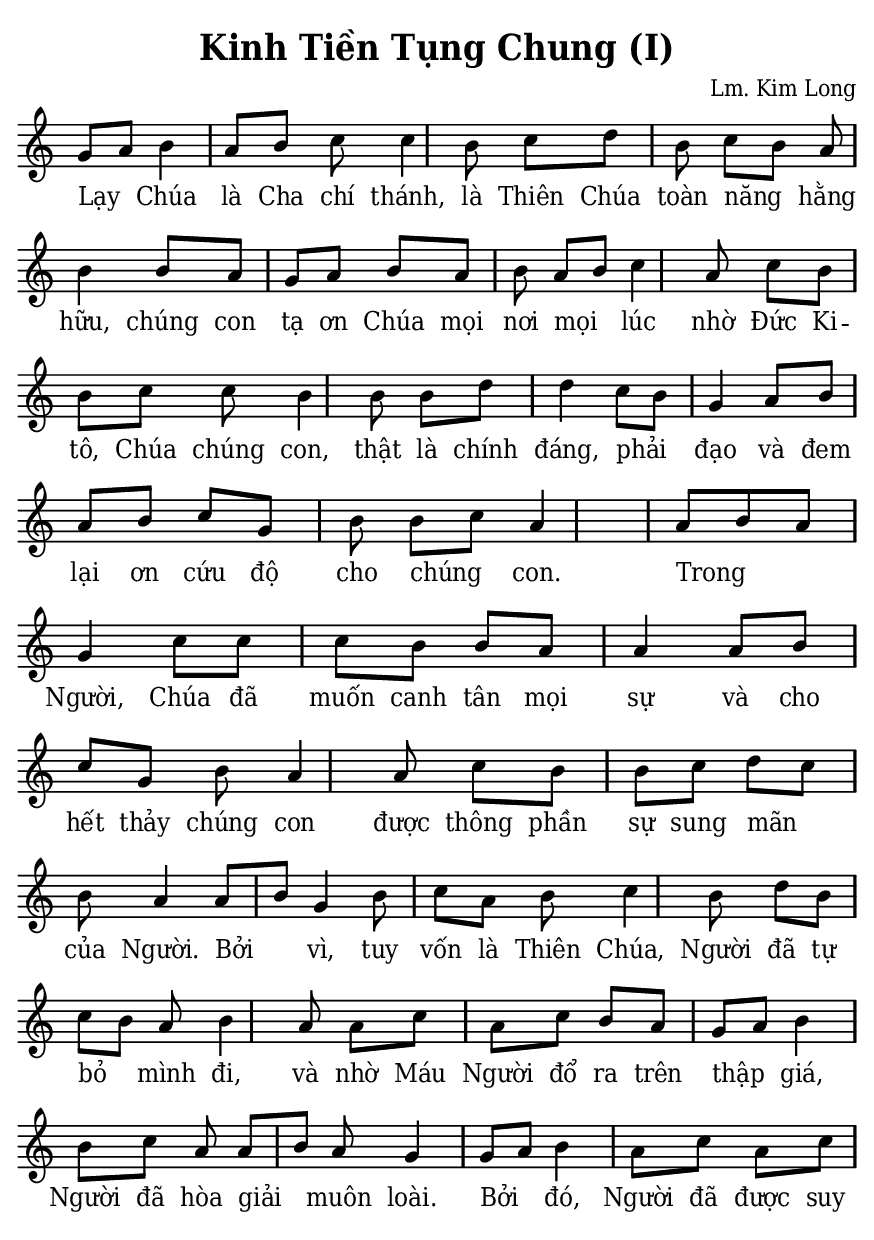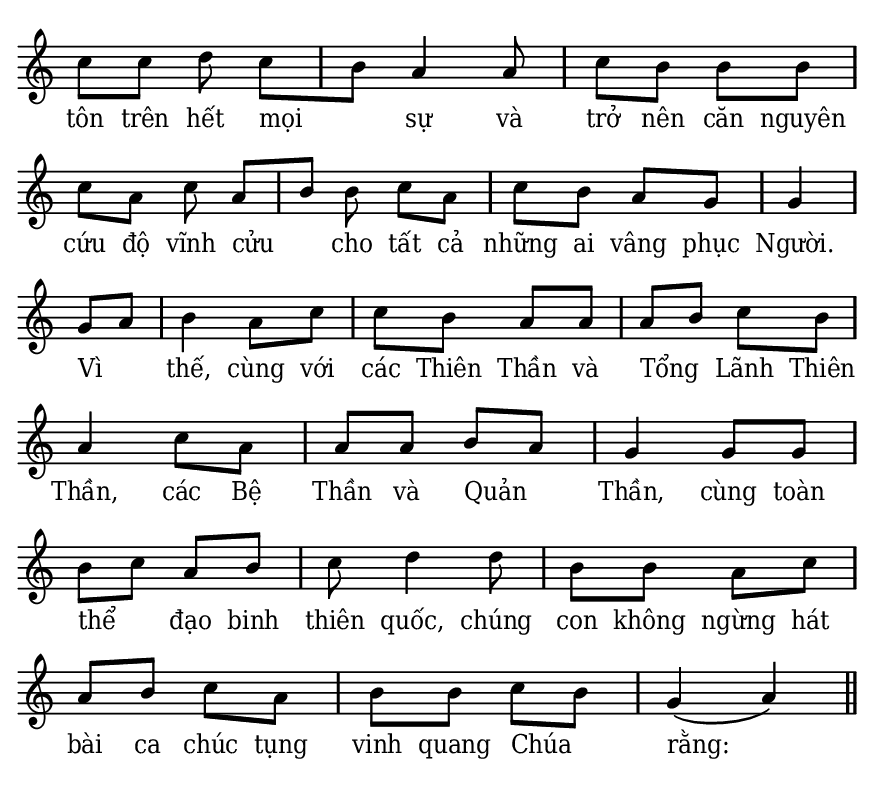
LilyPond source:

% Cài đặt chung\
\version "2.22.1"
\include "english.ly"
\include "gregorian.ly"

\header {
  title = "Kinh Tiền Tụng Chung (I)"
  composer = "Lm. Kim Long"
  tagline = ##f
}

% Nhạc phiên khúc
nhacPhienKhucSop = \relative c'' {
  g8 \hide ([a]) b4 a8 b c c4 b8 c d b c \hide ([b]) a b4
  b8 a g a b a b a \hide ([b]) c4 a8 c b b c c
  b4 b8 b d d4 c8 \hide ([b]) g4 a8 b a b c g b b \hide ([c]) a4 \bar "|"
  a8 \hide ([b a]) g4 c8 c c b b a a4 a8 b c
  g b a4 a8 c b b c d \hide ([c]) b a4 a8 \hide ([b]) g4 b8
  c a b c4 b8 d b c \hide ([b]) a b4 a8 a c a c
  b a g \hide ([a]) b4 b8 c a a \hide ([b]) a g4 g8 \hide ([a]) b4 a8 c
  a c c c d c \hide ([b]) a4 a8 c b b b c a c
  a \hide ([b]) b c a c b a g g4 \bar "|" g8 \hide ([a]) b4 a8 c
  c b a a a \hide ([b]) c b a4 c8 a a a b \hide ([a])
  g4 g8 g b \hide ([c]) a b c d4 d8 b b
  a c a b c a b b c \hide ([b]) g4 (a) \bar "||"
}

% Lời phiên khúc
loiPhienKhucSop = \lyrics {
  Lạy Chúa là Cha chí thánh, là Thiên Chúa toàn năng hằng hữu,
  chúng con tạ ơn Chúa mọi nơi mọi lúc nhờ Đức Ki -- tô, Chúa chúng con,
  thật là chính đáng, phải đạo và đem lại ơn cứu độ cho chúng con.
  Trong Người, Chúa đã muốn canh tân mọi sự và cho hết thảy chúng con
  được thông phần sự sung mãn của Người.
  Bởi vì, tuy vốn là Thiên Chúa, Người đã tự bỏ mình đi, và nhờ Máu Người
  đổ ra trên thập giá, Người đã hòa giải muôn loài.
  Bởi đó, Người đã được suy tôn trên hết mọi sự
  và trở nên căn nguyên cứu độ vĩnh cửu cho tất cả những ai vâng phục Người.
  Vì thế, cùng với các Thiên Thần và Tổng Lãnh Thiên Thần,
  các Bệ Thần và Quản Thần, cùng toàn thể đạo binh thiên quốc,
  chúng con không ngừng hát bài ca chúc tụng vinh quang Chúa rằng:
}

% Dàn trang
\paper {
  #(set-paper-size "a5")
  top-margin = 3\mm
  bottom-margin = 3\mm
  left-margin = 3\mm
  right-margin = 3\mm
  #(define fonts
	 (make-pango-font-tree "Deja Vu Serif Condensed"
	 		       "Deja Vu Serif Condensed"
			       "Deja Vu Serif Condensed"
			       (/ 20 20)))
  print-page-number = ##f
}

TongNhip = {
  \key c \major \time 2/4
  \set Timing.beamExceptions = #'()
  \set Timing.baseMoment = #(ly:make-moment 1/4)
}

\score {
  \new ChoirStaff <<
    \new Staff \with {
      \remove "Time_signature_engraver"
    }
    <<
      \new Voice = "beSop" {
        \clef treble \TongNhip \nhacPhienKhucSop
      }
      \new Lyrics \lyricsto beSop \loiPhienKhucSop
    >>
  >>
  \layout {
    \override Staff.TimeSignature.transparent = ##t
    \override Lyrics.LyricSpace.minimum-distance = #1.5
    \override Score.BarNumber.break-visibility = ##(#f #f #f)
    \override Score.SpacingSpanner.uniform-stretching = ##t
    \override Score.SpacingSpanner.packed-spacing = ##f
    \set Score.defaultBarType = ""
    \set Score.barAlways = ##t
    ragged-last = ##f
  } 
}
